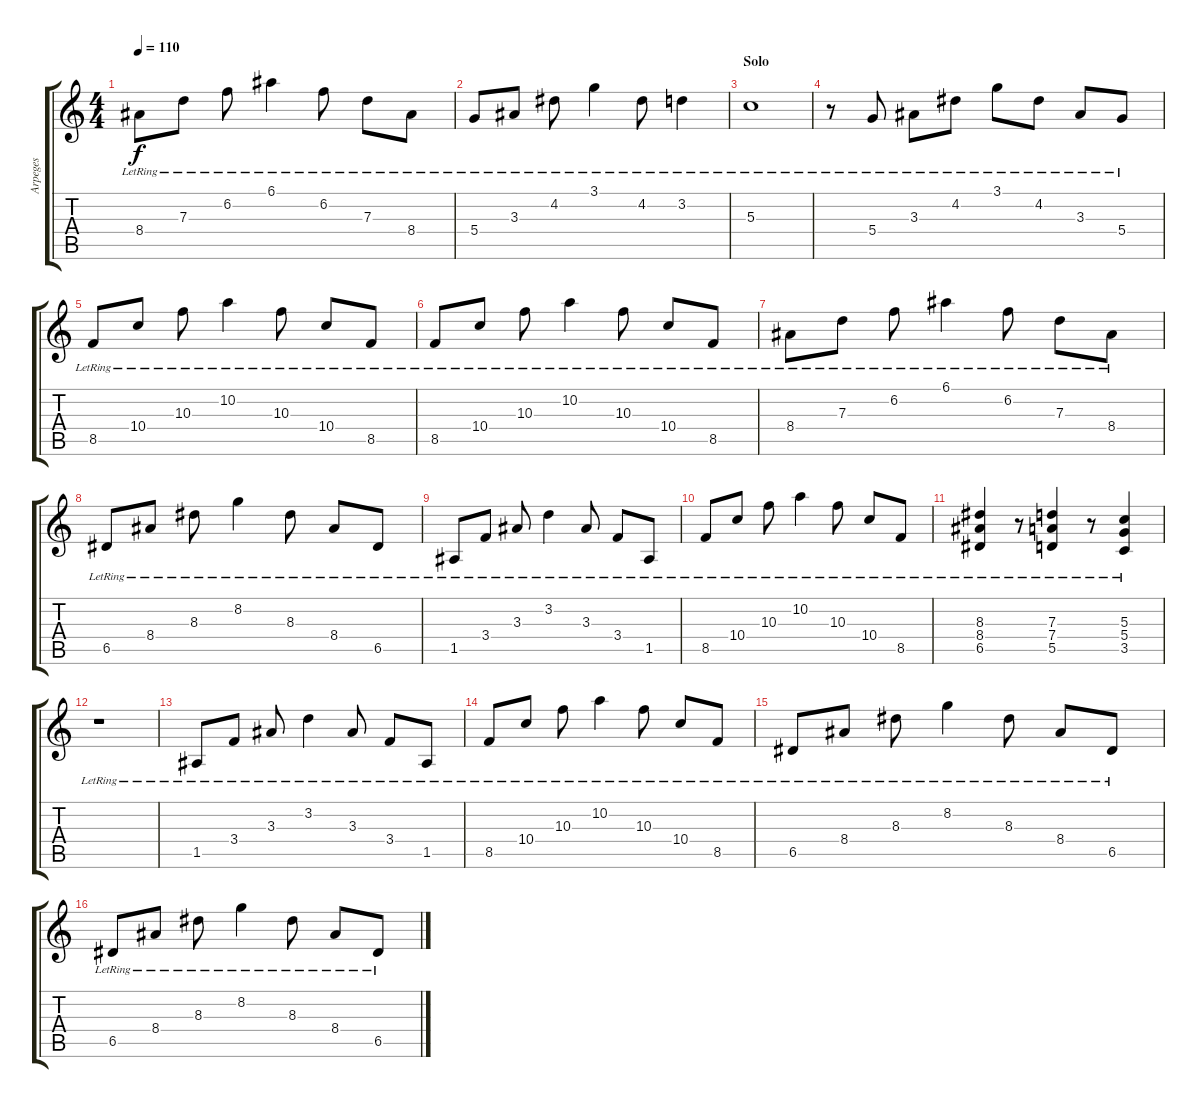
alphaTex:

\track ("Arpeges" "Arpeges") {instrument acousticguitarsteel}
\staff {score tabs}
\tuning (E4 B3 G3 D3 A2 E2) {hide}
\ts (4 4)
\tempo 110
\clef g2
\ks c
8.4{lr}.8{dy f} 7.3{lr}.8 6.2{lr}.8 6.1{lr}.4 6.2{lr}.8 7.3{lr}.8 8.4{lr}.8 |
5.4{lr}.8 3.3{lr}.8 4.2{lr}.8 3.1{lr}.4 4.2{lr}.8 3.2{lr}.4 |
\section ("" "Solo")
5.3{lr}.1 |
r.8 5.4{lr}.8 3.3{lr}.8 4.2{lr}.8 3.1{lr}.8 4.2{lr}.8 3.3{lr}.8 5.4{lr}.8 |
8.5{lr}.8 10.4{lr}.8 10.3{lr}.8 10.2{lr}.4 10.3{lr}.8 10.4{lr}.8 8.5{lr}.8 |
8.5{lr}.8 10.4{lr}.8 10.3{lr}.8 10.2{lr}.4 10.3{lr}.8 10.4{lr}.8 8.5{lr}.8 |
8.4{lr}.8 7.3{lr}.8 6.2{lr}.8 6.1{lr}.4 6.2{lr}.8 7.3{lr}.8 8.4{lr}.8 |
6.5{lr}.8 8.4{lr}.8 8.3{lr}.8 8.2{lr}.4 8.3{lr}.8 8.4{lr}.8 6.5{lr}.8 |
1.5{lr}.8 3.4{lr}.8 3.3{lr}.8 3.2{lr}.4 3.3{lr}.8 3.4{lr}.8 1.5{lr}.8 |
8.5{lr}.8 10.4{lr}.8 10.3{lr}.8 10.2{lr}.4 10.3{lr}.8 10.4{lr}.8 8.5{lr}.8 |
(8.3{lr} 8.4{lr} 6.5{lr}).4 r.8 (7.3{lr} 7.4{lr} 5.5{lr}).4 r.8 (5.3{lr} 5.4{lr} 3.5{lr}).4 |
r.1 |
1.5{lr}.8 3.4{lr}.8 3.3{lr}.8 3.2{lr}.4 3.3{lr}.8 3.4{lr}.8 1.5{lr}.8 |
8.5{lr}.8 10.4{lr}.8 10.3{lr}.8 10.2{lr}.4 10.3{lr}.8 10.4{lr}.8 8.5{lr}.8 |
6.5{lr}.8 8.4{lr}.8 8.3{lr}.8 8.2{lr}.4 8.3{lr}.8 8.4{lr}.8 6.5{lr}.8 |
6.5{lr}.8 8.4{lr}.8 8.3{lr}.8 8.2{lr}.4 8.3{lr}.8 8.4{lr}.8 6.5{lr}.8
